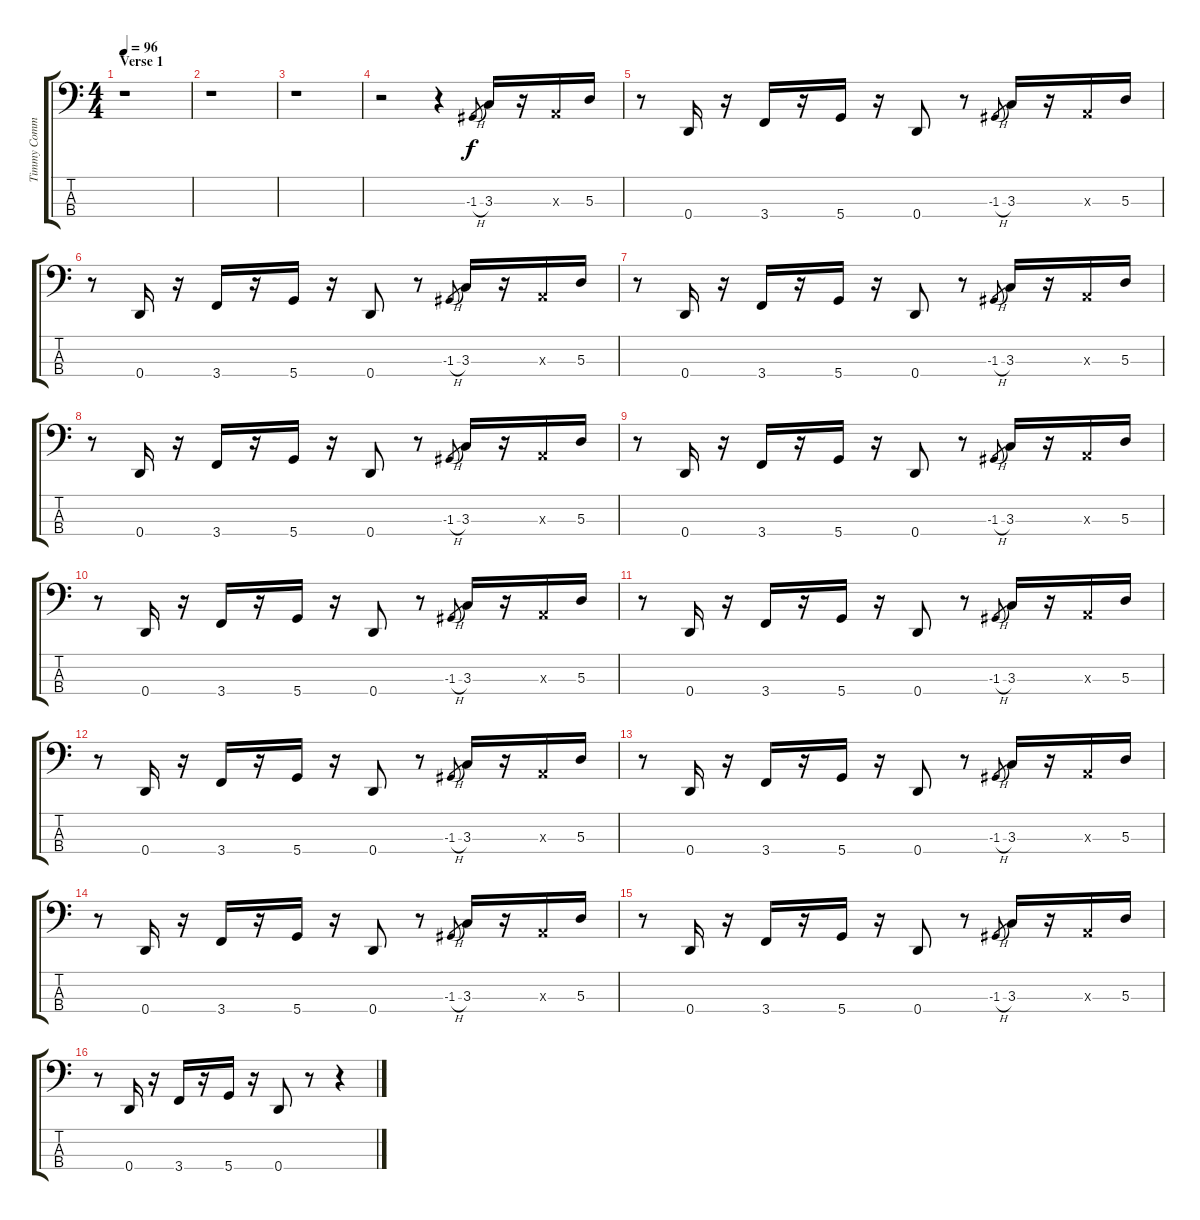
\track ("Timmy Commerford / Bass" "Timmy Comm") {instrument slapbass2}
\staff {score tabs}
\tuning (G2 D2 A1 D1) {hide}
\ts (4 4)
\section ("" "Verse 1")
\tempo 96
\clef f4
\ks c
r.1{dy f instrument slapbass2} |
r.1 |
r.1 |
r.2 r.4{volume 15 instrument electricbassfinger} -1.3{h}.8{gr} 3.3.16 r.16 0.3{x}.16 5.3.16 |
r.8 0.4.16 r.16 3.4.16 r.16 5.4.16 r.16 0.4.8 r.8 -1.3{h}.8{gr} 3.3.16 r.16 0.3{x}.16 5.3.16 |
r.8 0.4.16 r.16 3.4.16 r.16 5.4.16 r.16 0.4.8 r.8 -1.3{h}.8{gr} 3.3.16 r.16 0.3{x}.16 5.3.16 |
r.8 0.4.16 r.16 3.4.16 r.16 5.4.16 r.16 0.4.8 r.8 -1.3{h}.8{gr} 3.3.16 r.16 0.3{x}.16 5.3.16 |
r.8 0.4.16 r.16 3.4.16 r.16 5.4.16 r.16 0.4.8 r.8 -1.3{h}.8{gr} 3.3.16 r.16 0.3{x}.16 5.3.16 |
r.8 0.4.16 r.16 3.4.16 r.16 5.4.16 r.16 0.4.8 r.8 -1.3{h}.8{gr} 3.3.16 r.16 0.3{x}.16 5.3.16 |
r.8 0.4.16 r.16 3.4.16 r.16 5.4.16 r.16 0.4.8 r.8 -1.3{h}.8{gr} 3.3.16 r.16 0.3{x}.16 5.3.16 |
r.8 0.4.16 r.16 3.4.16 r.16 5.4.16 r.16 0.4.8 r.8 -1.3{h}.8{gr} 3.3.16 r.16 0.3{x}.16 5.3.16 |
r.8 0.4.16 r.16 3.4.16 r.16 5.4.16 r.16 0.4.8 r.8 -1.3{h}.8{gr} 3.3.16 r.16 0.3{x}.16 5.3.16 |
r.8 0.4.16 r.16 3.4.16 r.16 5.4.16 r.16 0.4.8 r.8 -1.3{h}.8{gr} 3.3.16 r.16 0.3{x}.16 5.3.16 |
r.8 0.4.16 r.16 3.4.16 r.16 5.4.16 r.16 0.4.8 r.8 -1.3{h}.8{gr} 3.3.16 r.16 0.3{x}.16 5.3.16 |
r.8 0.4.16 r.16 3.4.16 r.16 5.4.16 r.16 0.4.8 r.8 -1.3{h}.8{gr} 3.3.16 r.16 0.3{x}.16 5.3.16 |
r.8 0.4.16 r.16 3.4.16 r.16 5.4.16 r.16 0.4.8 r.8 r.4
